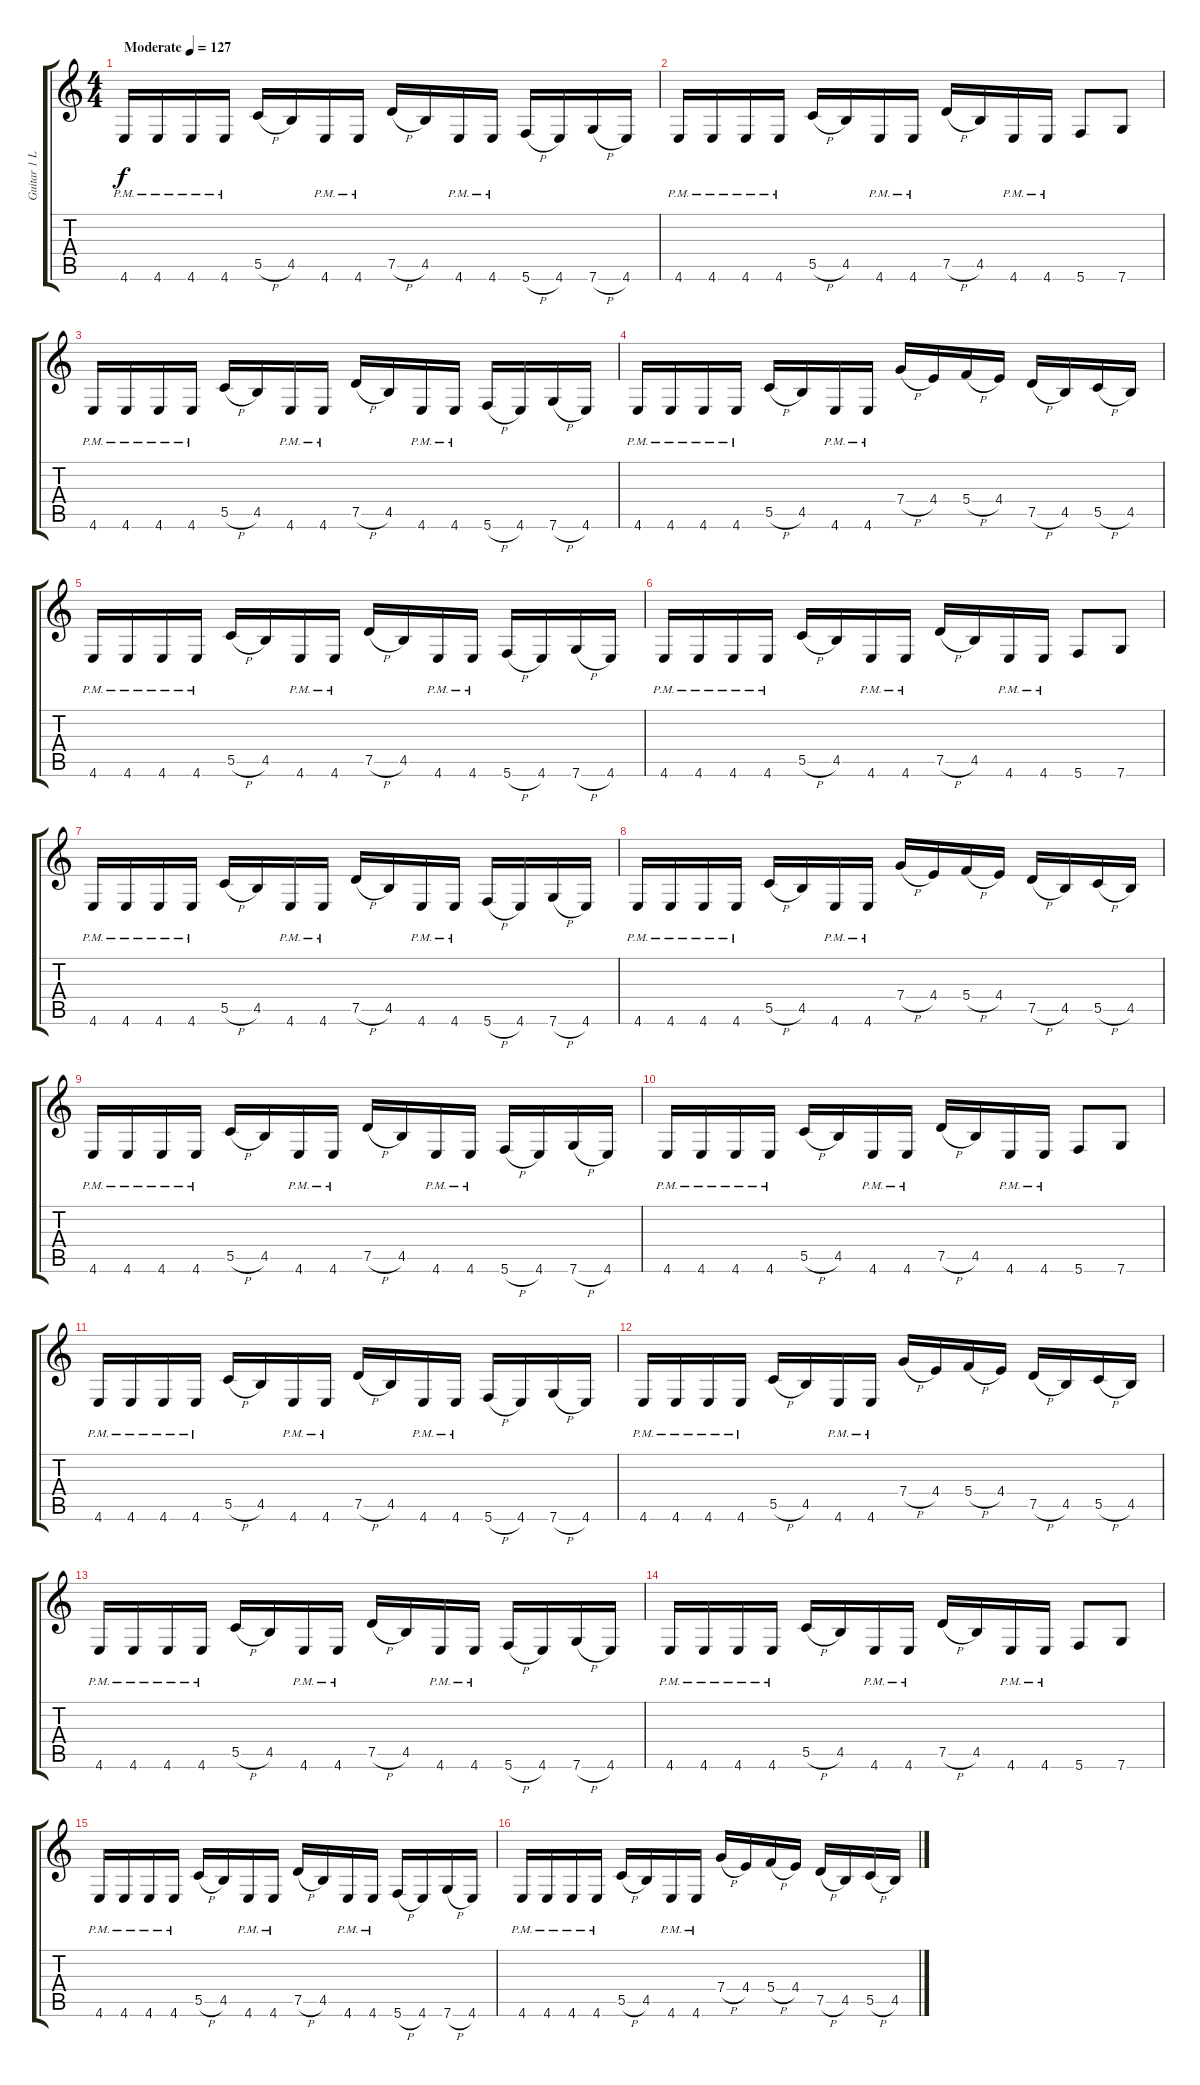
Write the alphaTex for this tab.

\track ("Guitar 1 Left" "Guitar 1 L") {instrument distortionguitar}
\staff {score tabs}
\tuning (D4 A3 F3 C3 G2 C2) {hide}
\ts (4 4)
\tempo (127 "Moderate")
\clef g2
\ks c
4.6{pm}.16{dy f instrument distortionguitar} 4.6{pm}.16 4.6{pm}.16 4.6{pm}.16 5.5{h}.16 4.5.16 4.6{pm}.16 4.6{pm}.16 7.5{h}.16 4.5.16 4.6{pm}.16 4.6{pm}.16 5.6{h}.16 4.6.16 7.6{h}.16 4.6.16 |
4.6{pm}.16 4.6{pm}.16 4.6{pm}.16 4.6{pm}.16 5.5{h}.16 4.5.16 4.6{pm}.16 4.6{pm}.16 7.5{h}.16 4.5.16 4.6{pm}.16 4.6{pm}.16 5.6.8 7.6.8 |
4.6{pm}.16 4.6{pm}.16 4.6{pm}.16 4.6{pm}.16 5.5{h}.16 4.5.16 4.6{pm}.16 4.6{pm}.16 7.5{h}.16 4.5.16 4.6{pm}.16 4.6{pm}.16 5.6{h}.16 4.6.16 7.6{h}.16 4.6.16 |
4.6{pm}.16 4.6{pm}.16 4.6{pm}.16 4.6{pm}.16 5.5{h}.16 4.5.16 4.6{pm}.16 4.6{pm}.16 7.4{h}.16 4.4.16 5.4{h}.16 4.4.16 7.5{h}.16 4.5.16 5.5{h}.16 4.5.16 |
4.6{pm}.16 4.6{pm}.16 4.6{pm}.16 4.6{pm}.16 5.5{h}.16 4.5.16 4.6{pm}.16 4.6{pm}.16 7.5{h}.16 4.5.16 4.6{pm}.16 4.6{pm}.16 5.6{h}.16 4.6.16 7.6{h}.16 4.6.16 |
4.6{pm}.16 4.6{pm}.16 4.6{pm}.16 4.6{pm}.16 5.5{h}.16 4.5.16 4.6{pm}.16 4.6{pm}.16 7.5{h}.16 4.5.16 4.6{pm}.16 4.6{pm}.16 5.6.8 7.6.8 |
4.6{pm}.16 4.6{pm}.16 4.6{pm}.16 4.6{pm}.16 5.5{h}.16 4.5.16 4.6{pm}.16 4.6{pm}.16 7.5{h}.16 4.5.16 4.6{pm}.16 4.6{pm}.16 5.6{h}.16 4.6.16 7.6{h}.16 4.6.16 |
4.6{pm}.16 4.6{pm}.16 4.6{pm}.16 4.6{pm}.16 5.5{h}.16 4.5.16 4.6{pm}.16 4.6{pm}.16 7.4{h}.16 4.4.16 5.4{h}.16 4.4.16 7.5{h}.16 4.5.16 5.5{h}.16 4.5.16 |
4.6{pm}.16 4.6{pm}.16 4.6{pm}.16 4.6{pm}.16 5.5{h}.16 4.5.16 4.6{pm}.16 4.6{pm}.16 7.5{h}.16 4.5.16 4.6{pm}.16 4.6{pm}.16 5.6{h}.16 4.6.16 7.6{h}.16 4.6.16 |
4.6{pm}.16 4.6{pm}.16 4.6{pm}.16 4.6{pm}.16 5.5{h}.16 4.5.16 4.6{pm}.16 4.6{pm}.16 7.5{h}.16 4.5.16 4.6{pm}.16 4.6{pm}.16 5.6.8 7.6.8 |
4.6{pm}.16 4.6{pm}.16 4.6{pm}.16 4.6{pm}.16 5.5{h}.16 4.5.16 4.6{pm}.16 4.6{pm}.16 7.5{h}.16 4.5.16 4.6{pm}.16 4.6{pm}.16 5.6{h}.16 4.6.16 7.6{h}.16 4.6.16 |
4.6{pm}.16 4.6{pm}.16 4.6{pm}.16 4.6{pm}.16 5.5{h}.16 4.5.16 4.6{pm}.16 4.6{pm}.16 7.4{h}.16 4.4.16 5.4{h}.16 4.4.16 7.5{h}.16 4.5.16 5.5{h}.16 4.5.16 |
4.6{pm}.16 4.6{pm}.16 4.6{pm}.16 4.6{pm}.16 5.5{h}.16 4.5.16 4.6{pm}.16 4.6{pm}.16 7.5{h}.16 4.5.16 4.6{pm}.16 4.6{pm}.16 5.6{h}.16 4.6.16 7.6{h}.16 4.6.16 |
4.6{pm}.16 4.6{pm}.16 4.6{pm}.16 4.6{pm}.16 5.5{h}.16 4.5.16 4.6{pm}.16 4.6{pm}.16 7.5{h}.16 4.5.16 4.6{pm}.16 4.6{pm}.16 5.6.8 7.6.8 |
4.6{pm}.16 4.6{pm}.16 4.6{pm}.16 4.6{pm}.16 5.5{h}.16 4.5.16 4.6{pm}.16 4.6{pm}.16 7.5{h}.16 4.5.16 4.6{pm}.16 4.6{pm}.16 5.6{h}.16 4.6.16 7.6{h}.16 4.6.16 |
4.6{pm}.16 4.6{pm}.16 4.6{pm}.16 4.6{pm}.16 5.5{h}.16 4.5.16 4.6{pm}.16 4.6{pm}.16 7.4{h}.16 4.4.16 5.4{h}.16 4.4.16 7.5{h}.16 4.5.16 5.5{h}.16 4.5.16
